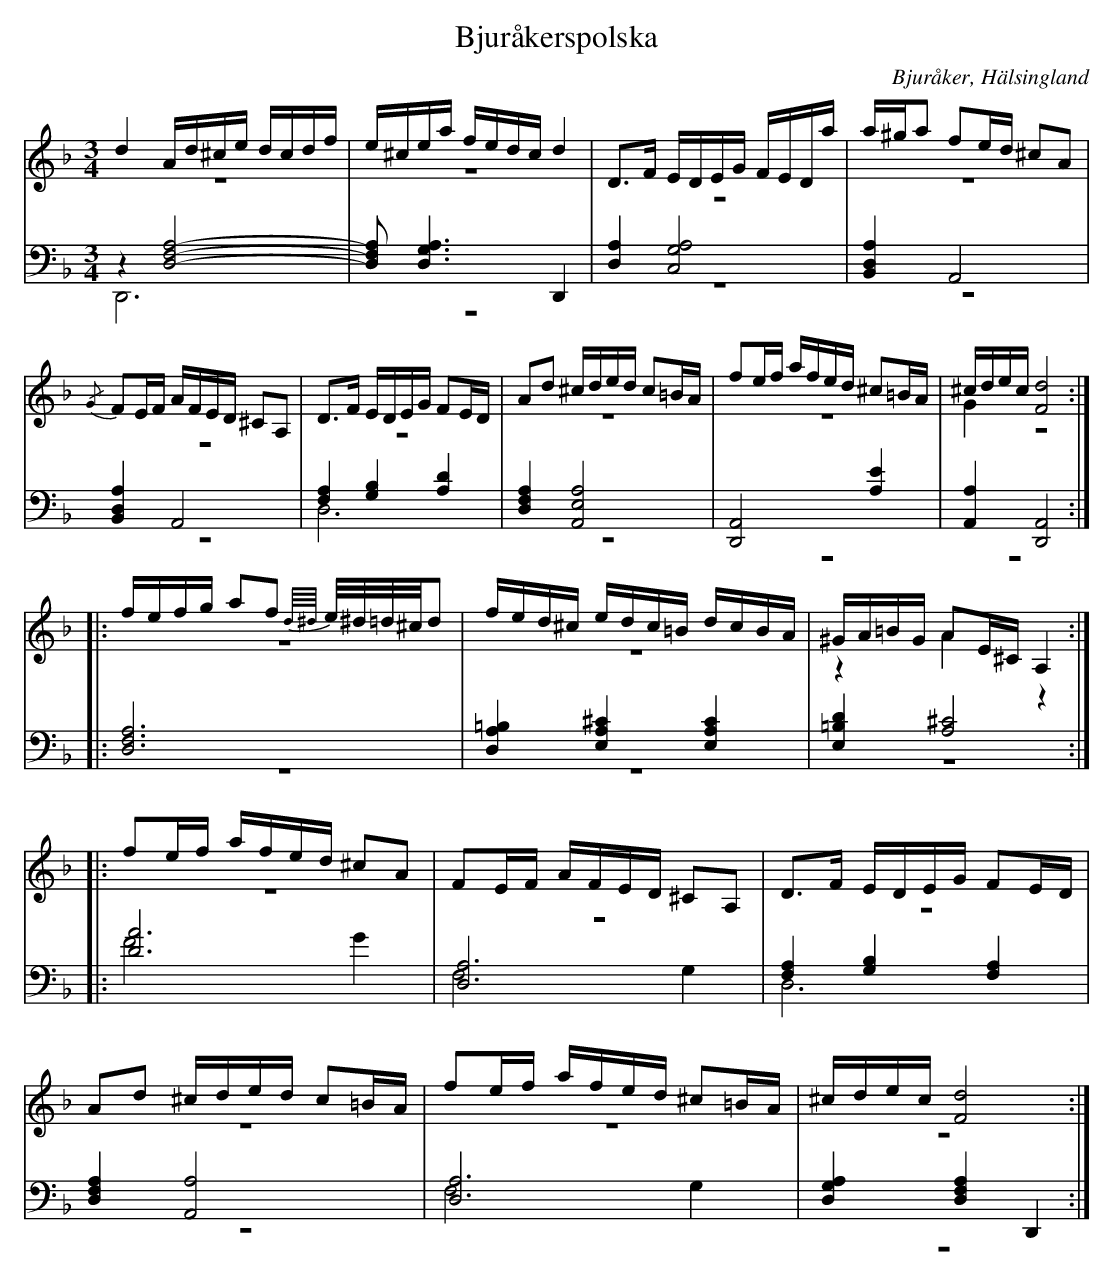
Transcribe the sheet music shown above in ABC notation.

X:1
T: Bjuråkerspolska
O: Bjuråker, Hälsingland
M: 3/4
L: 1/16
K: Dm
V:1
V:2 merge
V:3
V:4 merge
V:1
d4 Ad^ce dcdf |e^cea fedc d4|D2>F2 EDEG FEDa|a^ga2 f2ed ^c2A2|
{/G}F2EF AFED ^C2A,2|D2>F2 EDEG F2ED|A2d2 ^cded c2=BA|f2ef afed ^c2=BA|^cdec [F8d8]:|
|:fefg a2f2 {d//^d//}e/^d/=d/^c/d2 |fed^c edc=B dcBA|^GA=BG A2E^C A,4:|
|:f2ef afed ^c2A2|F2EF AFED ^C2A,2|D2>F2 EDEG F2ED|
A2d2 ^cded c2=BA|f2ef afed ^c2=BA|^cdec [F8d8]:|
V:2
z12|z12|z12|z12|
z12|z12|z12|z12|G4 z8:|
|:z12|z12|z4 A4 z4:|
|:z12|z12|z12|
z12|z12|z12:|
V:3 clef=bass
z4 [D,8F,8 A,8]-|[D,2F,2 A,2] [D,6G,6A,6] D,,4|[D,4A,4] [C,8G,8A,8]|[B,,4D,4A,4] A,,8|
[B,,4D,4A,4] A,,8|[F,4A,4] [G,4B,4] [A,4D4]|[D,4F,4A,4] [A,,8E,8A,8]|[D,,8A,,8] [A,4E4]|[A,,4A,4] [D,,8A,,8]:|
|:[D,12F,12A,12]|[D,4A,4=B,4] [E,4A,4^C4] [E,4A,4C4]|[E,4=B,4D4] [A,8^C8]:|
|:[D12A12]|[D,12A,12]|[F,4A,4] [G,4B,4] [F,4A,4]|
[D,4F,4A,4] [A,,8A,8]|[D,12A,12]|[D,4G,4A,4] [D,4F,4A,4] D,,4:|
V:4 clef=bass
D,,12|z12|z12|z12|
z12|D,12|z12|z12|z12:|
|:z12|z12|z12:|
|:F8 G4|F,8 G,4|D,12|
z12|F,8 G,4|z12:|
